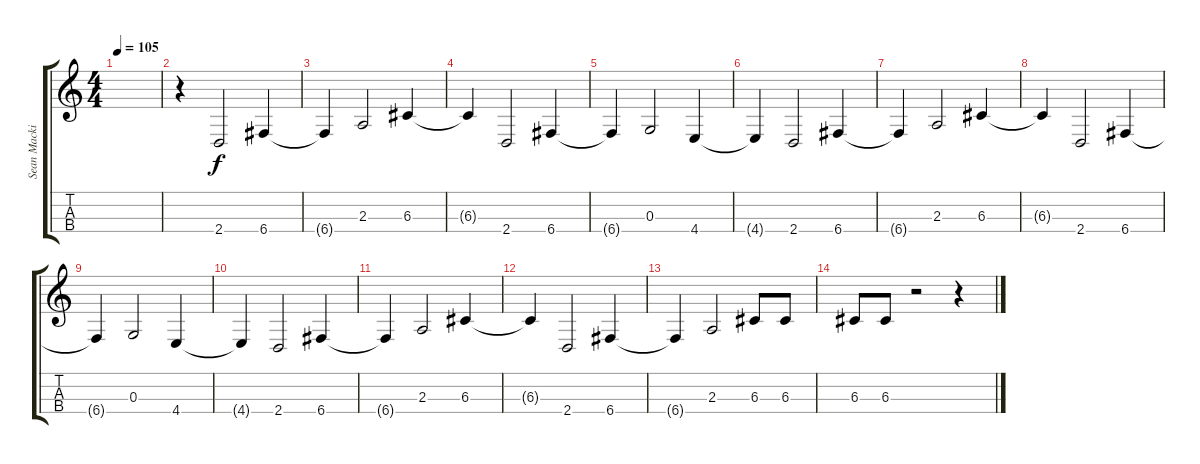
\track ("Sean Mackin" "Sean Macki") {instrument violin}
\staff {score tabs}
\tuning (A4 D4 G3 C3) {hide}
\ts (4 4)
\tempo 105
\clef g2
\ks c
|
r.4 2.4.2 6.4.4 |
6.4{t}.4 2.3.2 6.3.4 |
6.3{t}.4 2.4.2 6.4.4 |
6.4{t}.4 0.3.2 4.4.4 |
4.4{t}.4 2.4.2 6.4.4 |
6.4{t}.4 2.3.2 6.3.4 |
6.3{t}.4 2.4.2 6.4.4 |
6.4{t}.4 0.3.2 4.4.4 |
4.4{t}.4 2.4.2 6.4.4 |
6.4{t}.4 2.3.2 6.3.4 |
6.3{t}.4 2.4.2 6.4.4 |
6.4{t}.4 2.3.2 6.3.8 6.3.8 |
6.3.8 6.3.8 r.2 r.4
